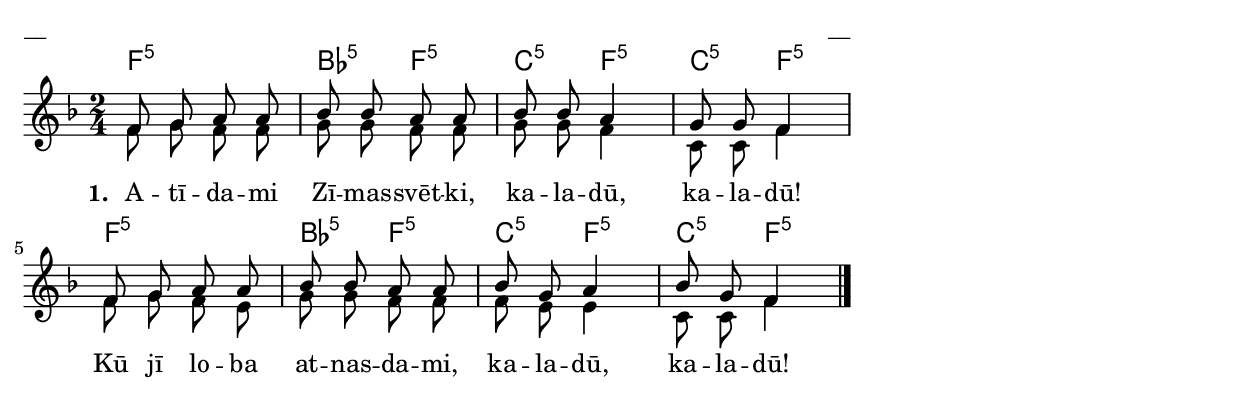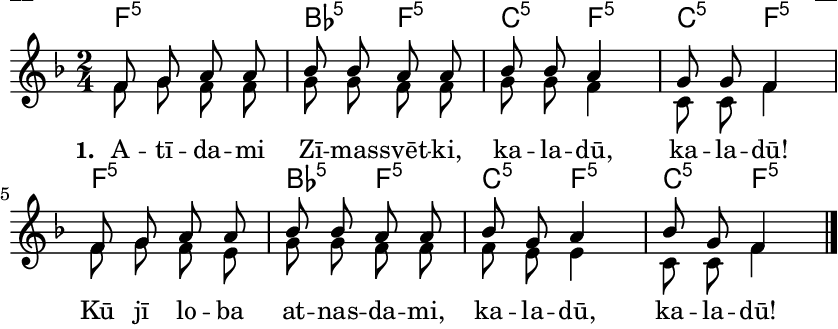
\version "2.13.18"
#(ly:set-option 'crop #t)

\paper {
line-width = 14\cm
left-margin = 0.4\cm
between-system-padding = 0.1\cm
between-system-space = 0.1\cm
}
% SBTZK, p.37
\layout {
indent = #0
ragged-last = ##f
}


chordsA = \chordmode {
\time 2/4
f2:5 | bes4:5 f4:5 | c4:5 f4:5 | c4:5 f4:5 | 
f2:5 | bes4:5 f4:5 | c4:5 f4:5 | c4:5 f4:5 | 
}



voiceA = \relative c' {
\clef "treble"
\key f \major
\time 2/4
%MS
f8 g a a | bes bes a a | bes bes a4 | g8 g f4 |
%ME
f8 g a a | bes bes a a | bes g a4 | bes8 g f4 \bar"|."
}

voiceB = \relative c' {
\clef "treble"
\key f \major
\time 2/4
f8 g f f | g g f f | g g f4 | c8 c f4 |
f8 g f e | g g f f | f e e4 | c8 c f4 |
}

lyricA = \lyricmode {
\set stanza = "1. "
A -- tī -- da -- mi Zī -- mas -- svēt -- ki, ka -- la -- dū, ka -- la -- dū!
Kū  jī lo -- ba at -- nas -- da -- mi, ka -- la -- dū, ka -- la -- dū!
}


fullScore = <<
\new ChordNames { 
\set chordChanges = ##t
\chordsA 
}
\new Staff {
<<
\new Voice = "voiceA" { \voiceOne \autoBeamOff \voiceA }
\new Lyrics \lyricsto "voiceA" \lyricA
\new Voice = "voiceB" { \voiceTwo \autoBeamOff \voiceB }
>>
}
>>



\score {
\fullScore
\header { piece = "__" opus = "__" }
}
\markup { \with-color #(x11-color 'white) \sans \smaller "__" }
\score {
\unfoldRepeats
\fullScore
\midi {
\context { \Staff \remove "Staff_performer" }
\context { \Voice \consists "Staff_performer" }
}
}


